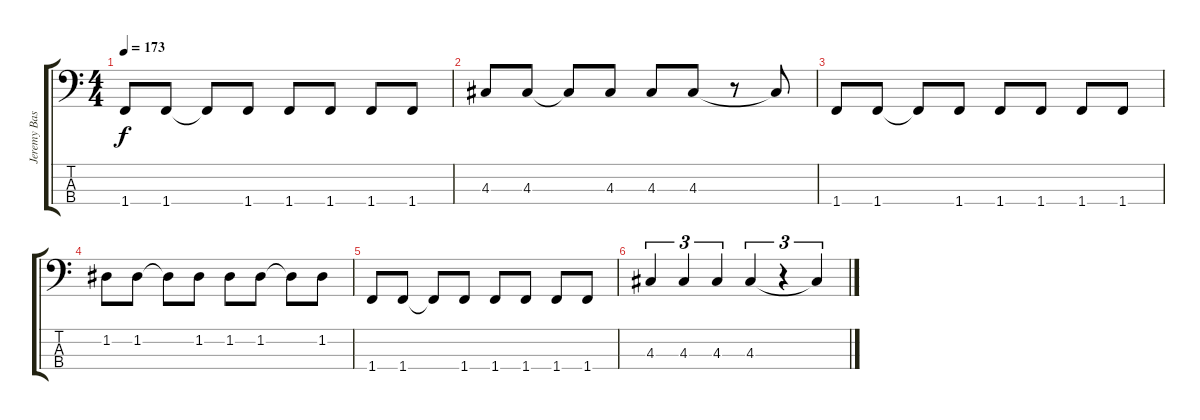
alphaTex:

\track ("Jeremy Bass" "Jeremy Bas") {instrument electricbasspick}
\staff {score tabs}
\tuning (G2 D2 A1 E1) {hide}
\ts (4 4)
\tempo 173
\clef f4
\ks c
1.4.8{dy f} 1.4.8 1.4{t}.8 1.4.8 1.4.8 1.4.8 1.4.8 1.4.8 |
4.3.8 4.3.8 4.3{t}.8 4.3.8 4.3.8 4.3.8 r.8 4.3{t}.8 |
1.4.8 1.4.8 1.4{t}.8 1.4.8 1.4.8 1.4.8 1.4.8 1.4.8 |
1.2.8 1.2.8 1.2{t}.8 1.2.8 1.2.8 1.2.8 1.2{t}.8 1.2.8 |
1.4.8 1.4.8 1.4{t}.8 1.4.8 1.4.8 1.4.8 1.4.8 1.4.8 |
4.3.4{tu (3 2)} 4.3.4{tu (3 2)} 4.3.4{tu (3 2)} 4.3.4{tu (3 2)} r.4{tu (3 2)} 4.3{t}.4{tu (3 2)}
